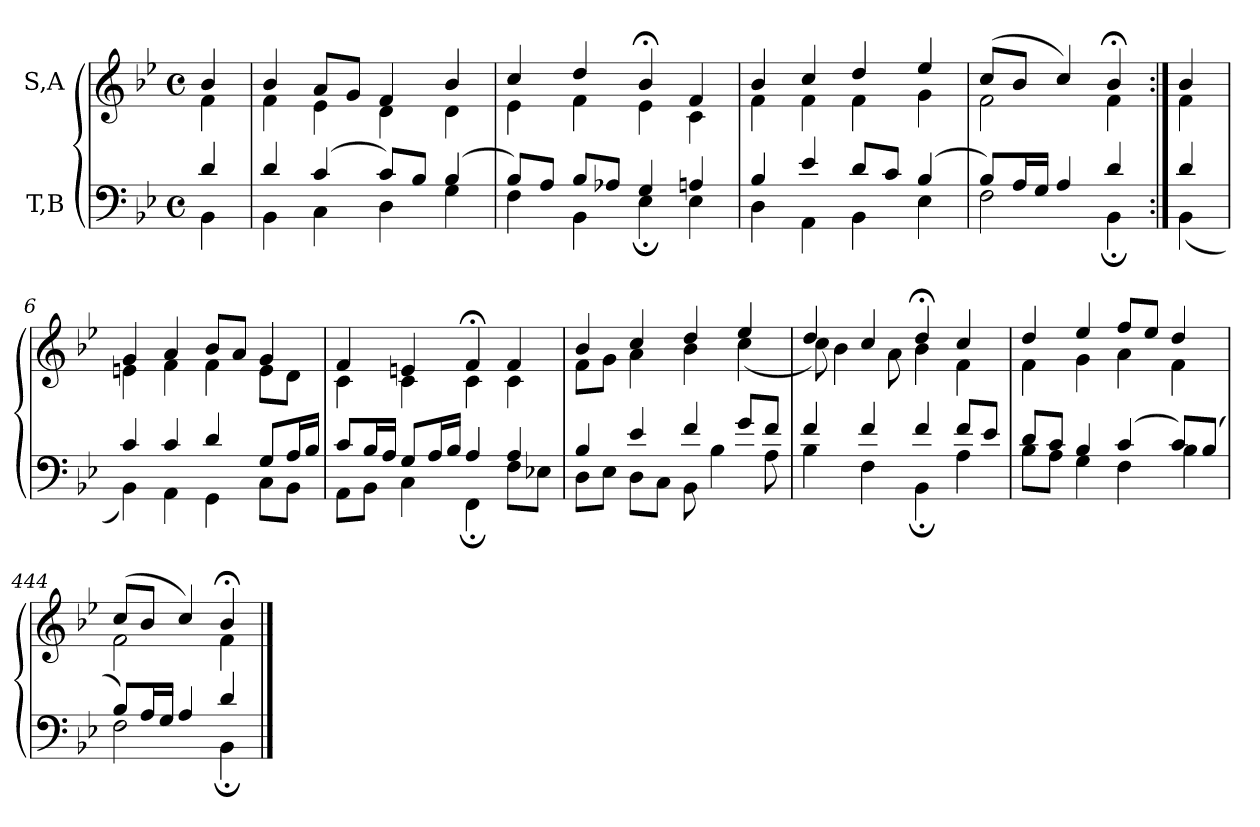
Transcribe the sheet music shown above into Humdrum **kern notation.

**kern	**kern
*part2	*part1
*staff2	*staff1
*I"T,B	*I"S,A
*clefF4	*clefG2
*k[b-e-]	*k[b-e-]
*M4/4	*M4/4
*met(c)	*met(c)
=	=
*^	*^
4d	4BB-	4b-	4f
=1	=1	=1	=1
4d	4BB-	4b-	4f
(>4c	4C	8aL	4e-
.	.	8gJ	.
8cL)	4D	4f	4d
8B-J	.	.	.
(>4B-	4G	4b-	4d
=2	=2	=2	=2
8B-L)	4F	4cc	4e-
8AJ	.	.	.
8B-L	4BB-	4dd	4f
8A-XJ	.	.	.
4G	4E-;	4b-;<	4e-
4An	4E-	4f	4c
=3	=3	=3	=3
4B-	4D	4b-	4f
4e-	4AA	4cc	4f
8dL	4BB-	4dd	4f
8cJ	.	.	.
(>4B-	4E-	4ee-	4g
=437	=437	=437	=437
8B-L)	2F	(>8ccL	2f
16AL	.	8b-J	.
16GJJ	.	.	.
4A	.	4cc)	.
4d	4BB-;	4b-;<	4f
=438:|!	=438:|!	=438:|!	=438:|!
4d	(<4BB-	4b-	4f
=6	=6	=6	=6
4c	4BB-)	4g	4en
4c	4AA	4a	4f
4d	4GG	8b-L	4f
.	.	8aJ	.
8GL	8CL	4g	8eL
16AL	8BB-J	.	8dJ
16B-JJ	.	.	.
=7	=7	=7	=7
8cL	8AAL	4f	4c
16B-L	8BB-J	.	.
16AJJ	.	.	.
8GL	4C	4en	4c
16AL	.	.	.
16B-JJ	.	.	.
4A	4FF;	4f;<	4c
4A	8FL	4f	4c
.	8E-XJ	.	.
=8	=8	=8	=8
4B-	8DL	4b-	8fL
.	8E-J	.	8gJ
4e-	8DL	4cc	4a
.	8CJ	.	.
4f	8BB-	4dd	4b-
.	4B-	.	.
8gL	.	4ee-	(<4cc
8fJ	8A	.	.
=9	=9	=9	=9
4f	4B-	4dd	8cc)
.	.	.	4b-
4f	4F	4cc	.
.	.	.	8a
4f	4BB-;	4dd;<	4b-
8fL	4A	4cc	4f
8e-J	.	.	.
=10	=10	=10	=10
8dL	8B-L	4dd	4f
8cJ	8AJ	.	.
4B-	4G	4ee-	4g
(>4c	4F	8ffL	4a
.	.	8ee-J	.
8cL)	4B-	4dd	4f
(>8B-J	.	.	.
=444	=444	=444	=444
8B-L)	2F	(>8ccL	2f
16AL	.	8b-J	.
16GJJ	.	.	.
4A	.	4cc)	.
4d	4BB-;	4b-;<	4f
*v	*v	*	*
*	*v	*v
==	==
*-	*-
